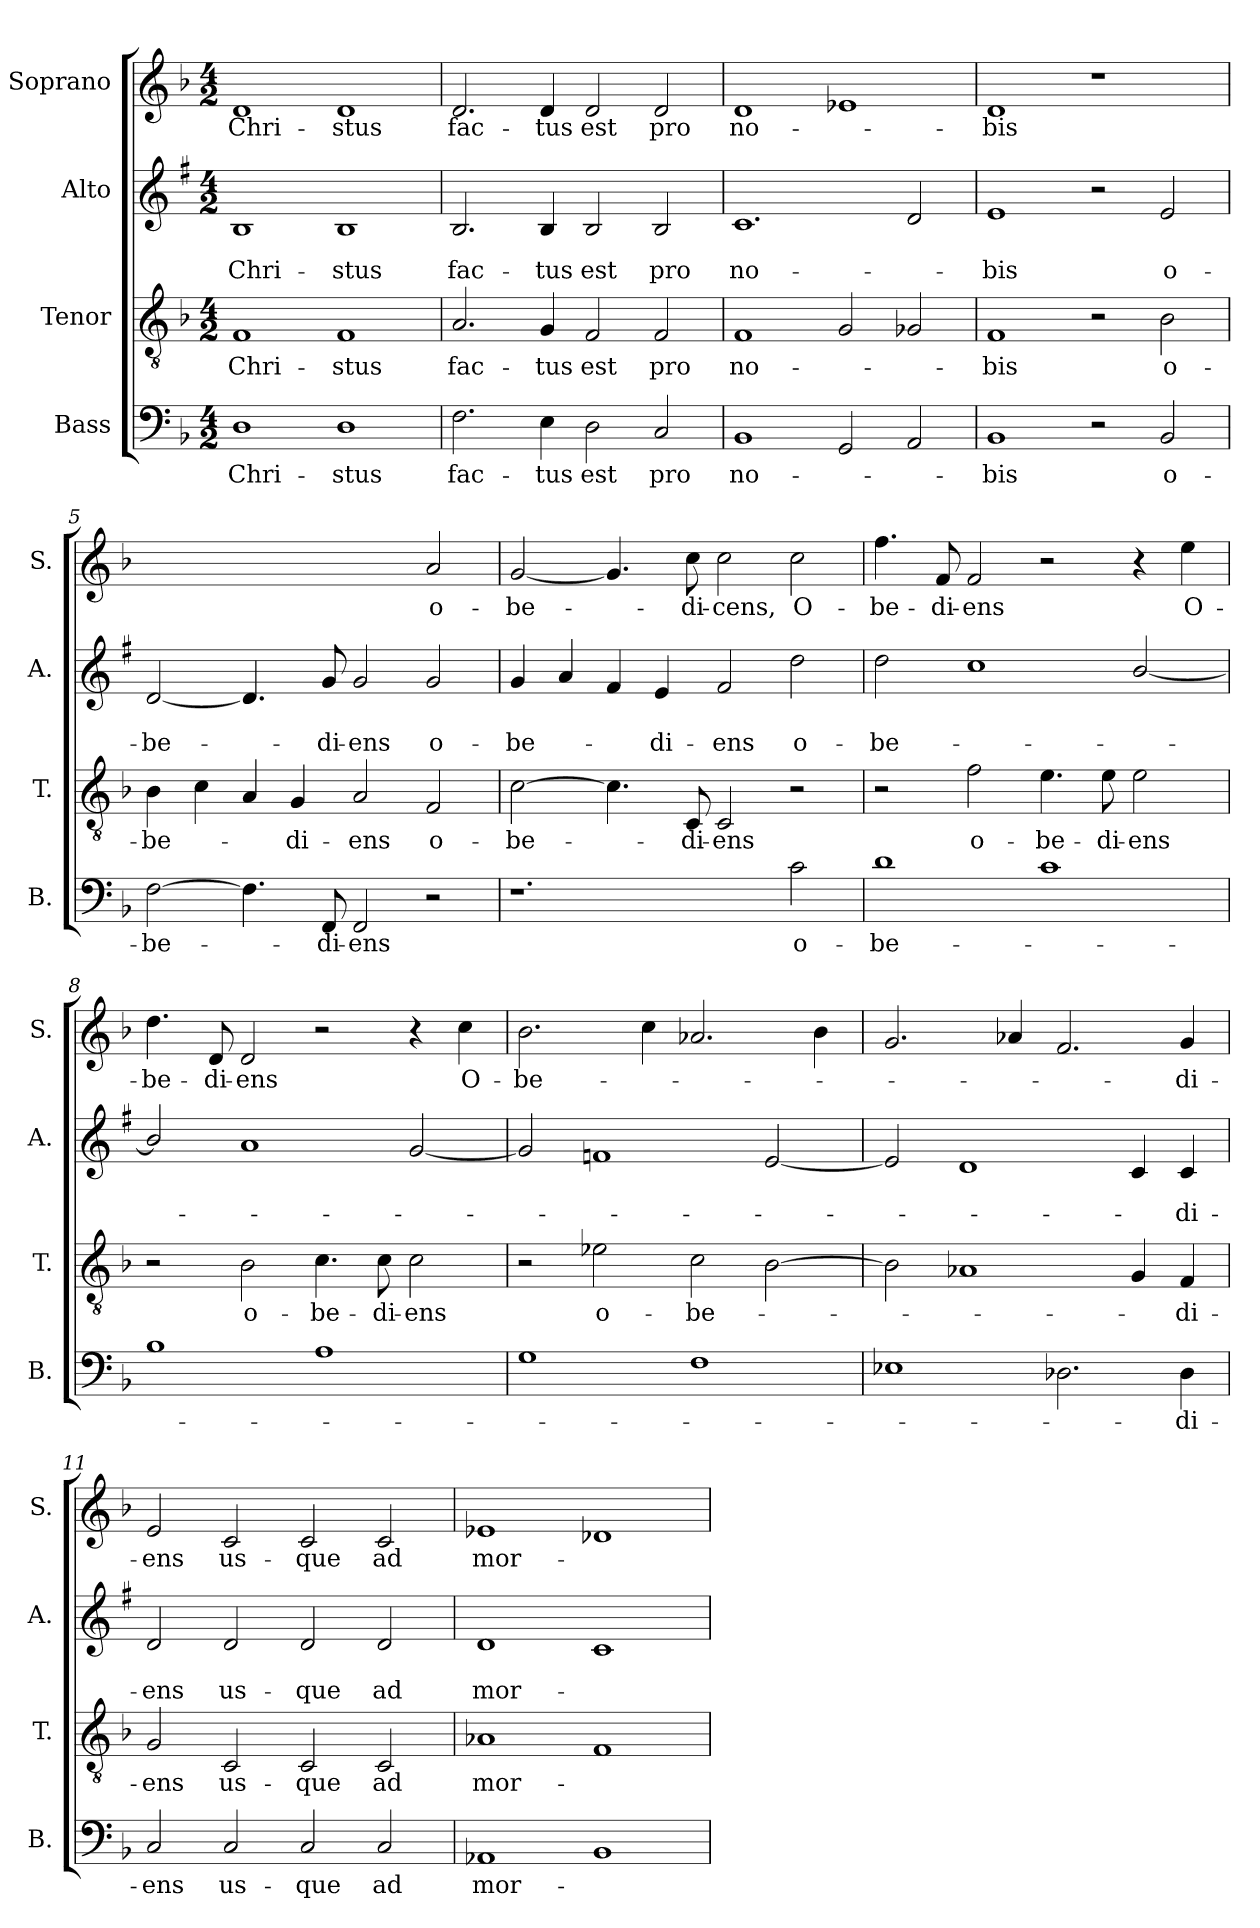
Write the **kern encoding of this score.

**kern	**text	**kern	**text	**kern	**text	**text	**kern	**text
*part4	*part4	*part3	*part3	*part2	*part2	*part2	*part1	*part1
*staff4	*staff4	*staff3	*staff3	*staff2	*staff2	*staff2	*staff1	*staff1
*I"Bass	*	*I"Tenor	*	*I"Alto	*	*	*I"Soprano	*
*I'B.	*	*I'T.	*	*I'A.	*	*	*I'S.	*
*clefF4	*	*clefGv2	*	*clefG2	*	*	*clefG2	*
*	*	*	*	*ITrd1c2	*	*	*	*
*k[b-]	*	*k[b-]	*	*k[b-]	*	*	*k[b-]	*
*M4/2	*	*M4/2	*	*M4/2	*	*	*M4/2	*
*MM130	*	*MM130	*	*MM130	*	*	*MM130	*
=1	=1	=1	=1	=1	=1	=1	=1	=1
!	!LO:LY:b	!	!LO:LY:b	!	!LO:LY:b	!LO:LY:b	!	!LO:LY:b
1D	Chri-	1F	Chri-	1A	.	Chri-	1d	Chri-
!	!LO:LY:b	!	!LO:LY:b	!	!	!LO:LY:b	!	!LO:LY:b
1D	-stus	1F	-stus	1A	.	-stus	1d	-stus
=2	=2	=2	=2	=2	=2	=2	=2	=2
!	!LO:LY:b	!	!LO:LY:b	!	!	!LO:LY:b	!	!LO:LY:b
2.F\	fac-	2.A/	fac-	2.A/	.	fac-	2.d/	fac-
!	!LO:LY:b	!	!LO:LY:b	!	!	!LO:LY:b	!	!LO:LY:b
4E\	-tus	4G/	-tus	4A/	.	-tus	4d/	-tus
!	!LO:LY:b	!	!LO:LY:b	!	!	!LO:LY:b	!	!LO:LY:b
2D\	est	2F/	est	2A/	.	est	2d/	est
!	!LO:LY:b	!	!LO:LY:b	!	!	!LO:LY:b	!	!LO:LY:b
2C/	pro	2F/	pro	2A/	.	pro	2d/	pro
=3	=3	=3	=3	=3	=3	=3	=3	=3
!	!LO:LY:b	!	!LO:LY:b	!	!	!LO:LY:b	!	!LO:LY:b
1BB-	no-	1F	no-	1.B-	.	no-	1d	no-
2GG/	.	2G/	.	.	.	.	1e-X	.
2AA/	.	2G-X/	.	2c/	.	.	.	.
=4	=4	=4	=4	=4	=4	=4	=4	=4
!	!LO:LY:b	!	!LO:LY:b	!	!	!LO:LY:b	!	!LO:LY:b
1BB-	-bis	1F	-bis	1d	.	-bis	1d	-bis
2r	.	2r	.	2r	.	.	1r	.
!	!LO:LY:b	!	!LO:LY:b	!	!	!LO:LY:b	!	!
2BB-/	o-	2B-\	o-	2d/	.	o-	.	.
!!LO:LB:g=z
=5	=5	=5	=5	=5	=5	=5	=5	=5
!	!LO:LY:b	!	!LO:LY:b	!	!	!LO:LY:b	!	!
[2F\	-be-	4B-\	-be-	[2c/	.	-be-	1.ryy	.
.	.	4c\	.	.	.	.	.	.
4.F\]	.	4A/	.	4.c/]	.	.	.	.
!	!	!	!LO:LY:b	!	!	!	!	!
.	.	4G/	-di-	.	.	.	.	.
!	!LO:LY:b	!	!	!	!	!LO:LY:b	!	!
8FF/	-di-	.	.	8f/	.	-di-	.	.
!	!LO:LY:b	!	!LO:LY:b	!	!	!LO:LY:b	!	!
2FF/	-ens	2A/	-ens	2f/	.	-ens	.	.
!	!	!	!LO:LY:b	!	!	!LO:LY:b	!	!LO:LY:b
2r	.	2F/	o-	2f/	.	o-	2a/	o-
=6	=6	=6	=6	=6	=6	=6	=6	=6
!	!	!	!LO:LY:b	!	!	!LO:LY:b	!	!LO:LY:b
1.r	.	[2c\	-be-	4f/	.	-be-	[2g/	-be-
.	.	.	.	4g/	.	.	.	.
.	.	4.c\]	.	4e/	.	.	4.g/]	.
!	!	!	!	!	!	!LO:LY:b	!	!
.	.	.	.	4d/	.	-di-	.	.
!	!	!	!LO:LY:b	!	!	!	!	!LO:LY:b
.	.	8C/	-di-	.	.	.	8cc\	-di-
!	!	!	!LO:LY:b	!	!	!LO:LY:b	!	!LO:LY:b
.	.	2C/	-ens	2e/	.	-ens	2cc\	-cens,
!	!LO:LY:b	!	!	!	!	!LO:LY:b	!	!LO:LY:b
2c\	o-	2r	.	2cc\	.	o-	2cc\	O-
=7	=7	=7	=7	=7	=7	=7	=7	=7
!	!LO:LY:b	!	!	!	!	!LO:LY:b	!	!LO:LY:b
1d	-be-	2r	.	2cc\	.	-be-	4.ff\	-be-
!	!	!	!	!	!	!	!	!LO:LY:b
.	.	.	.	.	.	.	8f/	-di-
!	!	!	!LO:LY:b	!	!	!	!	!LO:LY:b
.	.	2f\	o-	1b-	.	.	2f/	-ens
!	!	!	!LO:LY:b	!	!	!	!	!
1c	.	4.e\	-be-	.	.	.	2r	.
!	!	!	!LO:LY:b	!	!	!	!	!
.	.	8e\	-di-	.	.	.	.	.
!	!	!	!LO:LY:b	!	!	!	!	!
.	.	2e\	-ens	[2a/	.	.	4r	.
!	!	!	!	!	!	!	!	!LO:LY:b
.	.	.	.	.	.	.	4ee\	O-
!!LO:PB:g=z
=8	=8	=8	=8	=8	=8	=8	=8	=8
!	!	!	!	!	!	!	!	!LO:LY:b
1B-	.	2r	.	2a/]	.	.	4.dd\	-be-
!	!	!	!	!	!	!	!	!LO:LY:b
.	.	.	.	.	.	.	8d/	-di-
!	!	!	!LO:LY:b	!	!	!	!	!LO:LY:b
.	.	2B-\	o-	1g	.	.	2d/	-ens
!	!	!	!LO:LY:b	!	!	!	!	!
1A	.	4.c\	-be-	.	.	.	2r	.
!	!	!	!LO:LY:b	!	!	!	!	!
.	.	8c\	-di-	.	.	.	.	.
!	!	!	!LO:LY:b	!	!	!	!	!
.	.	2c\	-ens	[2f/	.	.	4r	.
!	!	!	!	!	!	!	!	!LO:LY:b
.	.	.	.	.	.	.	4cc\	O-
=9	=9	=9	=9	=9	=9	=9	=9	=9
!	!	!	!	!	!	!	!	!LO:LY:b
1G	.	2r	.	2f/]	.	.	2.b-\	-be-
!	!	!	!LO:LY:b	!	!	!	!	!
.	.	2e-X\	o-	1e-X	.	.	.	.
.	.	.	.	.	.	.	4cc\	.
!	!	!	!LO:LY:b	!	!	!	!	!
1F	.	2c\	-be-	.	.	.	2.a-X/	.
.	.	[2B-\	.	[2d/	.	.	.	.
.	.	.	.	.	.	.	4b-\	.
=10	=10	=10	=10	=10	=10	=10	=10	=10
1E-X	.	2B-\]	.	2d/]	.	.	2.g/	.
.	.	1A-X	.	1c	.	.	.	.
.	.	.	.	.	.	.	4a-X/	.
2.D-X\	.	.	.	.	.	.	2.f/	.
.	.	4G/	.	4B-/	.	.	.	.
!	!LO:LY:b	!	!LO:LY:b	!	!	!LO:LY:b	!	!LO:LY:b
4D-\	-di-	4F/	-di-	4B-/	.	-di-	4g/	-di-
!!LO:LB:g=z
=11	=11	=11	=11	=11	=11	=11	=11	=11
!	!LO:LY:b	!	!LO:LY:b	!	!	!LO:LY:b	!	!LO:LY:b
2C/	-ens	2G/	-ens	2c/	.	-ens	2e/	-ens
!	!LO:LY:b	!	!LO:LY:b	!	!	!LO:LY:b	!	!LO:LY:b
2C/	us-	2C/	us-	2c/	.	us-	2c/	us-
!	!LO:LY:b	!	!LO:LY:b	!	!	!LO:LY:b	!	!LO:LY:b
2C/	-que	2C/	-que	2c/	.	-que	2c/	-que
!	!LO:LY:b	!	!LO:LY:b	!	!	!LO:LY:b	!	!LO:LY:b
2C/	ad	2C/	ad	2c/	.	ad	2c/	ad
=12	=12	=12	=12	=12	=12	=12	=12	=12
!	!LO:LY:b	!	!LO:LY:b	!	!	!LO:LY:b	!	!LO:LY:b
1AA-X	mor-	1A-X	mor-	1c	.	mor-	1e-X	mor-
1BB-	.	1F	.	1B-	.	.	1d-X	.
=	=	=	=	=	=	=	=	=
*-	*-	*-	*-	*-	*-	*-	*-	*-
